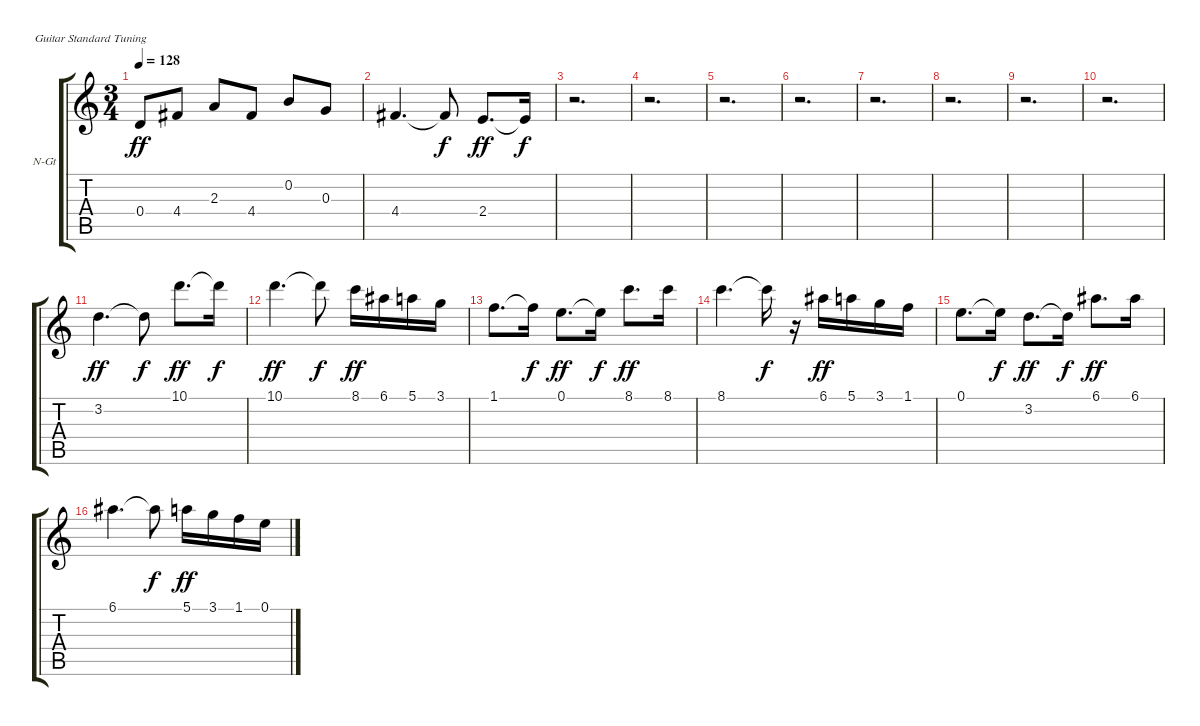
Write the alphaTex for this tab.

\bracketExtendMode groupsimilarinstruments
\firstSystemTrackNameOrientation horizontal
\otherSystemsTrackNameOrientation horizontal
\track ("Guitar 1" "N-Gt") {instrument acousticguitarnylon}
\staff {score tabs}
\tuning (E4 B3 G3 D3 A2 E2)
\ts (3 4)
\tempo 128
\clef g2
\ks c
0.4.8{dy ff} 4.4.8 2.3.8 4.4.8 0.2.8 0.3.8 |
4.4.4{d} 4.4{t}.8{dy f} 2.4.8{d dy ff} 2.4{t}.16{dy f} |
r.2{d} |
r.2{d} |
r.2{d} |
r.2{d} |
r.2{d} |
r.2{d} |
r.2{d} |
r.2{d} |
3.2.4{d dy ff} 3.2{t}.8{dy f} 10.1.8{d dy ff} 10.1{t}.16{dy f} |
10.1.4{d dy ff} 10.1{t}.8{dy f} 8.1.16{dy ff} 6.1.16 5.1.16 3.1.16 |
1.1.8{d} 1.1{t}.16{dy f} 0.1.8{d dy ff} 0.1{t}.16{dy f} 8.1.8{d dy ff} 8.1.16 |
8.1.4{d} 8.1{t}.16{dy f} r.16 6.1.16{dy ff} 5.1.16 3.1.16 1.1.16 |
0.1.8{d} 0.1{t}.16{dy f} 3.2.8{d dy ff} 3.2{t}.16{dy f} 6.1.8{d dy ff} 6.1.16 |
6.1.4{d} 6.1{t}.8{dy f} 5.1.16{dy ff} 3.1.16 1.1.16 0.1.16
